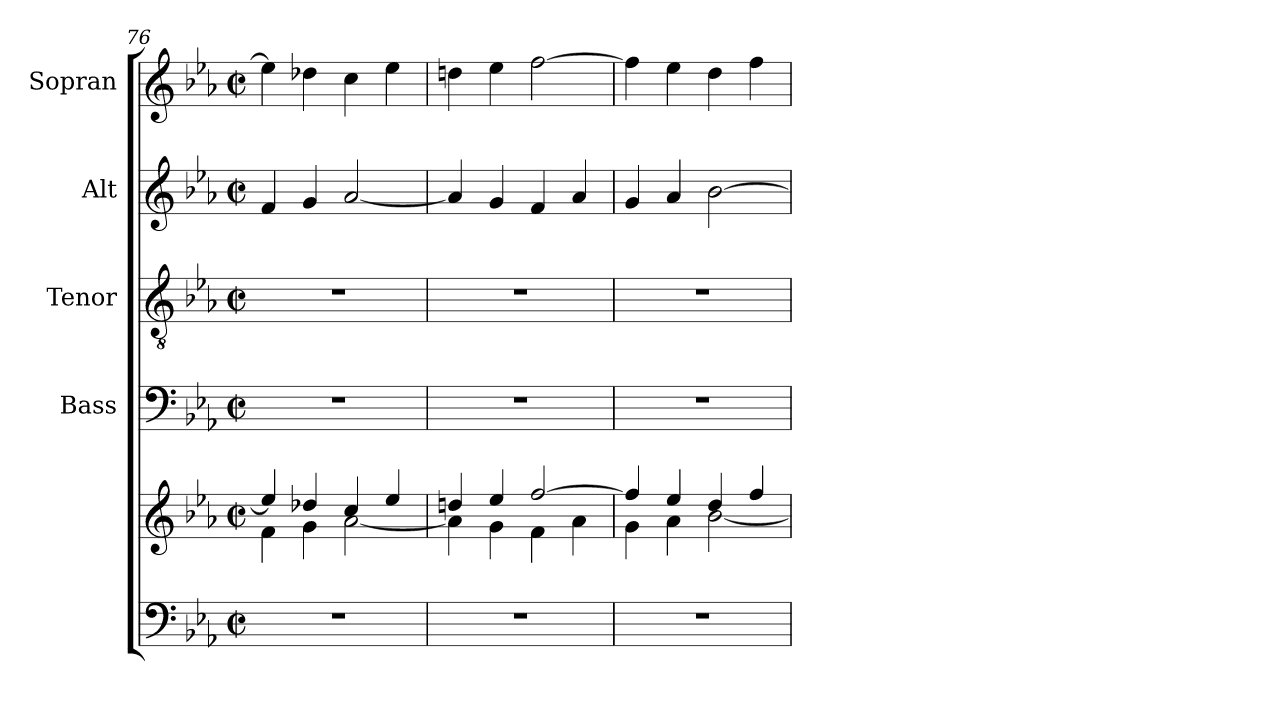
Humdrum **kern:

**kern	**kern	**kern	**kern	**kern	**kern
*part5	*part5	*part4	*part3	*part2	*part1
*staff6	*staff5	*staff4	*staff3	*staff2	*staff1
*	*	*I"Bass	*I"Tenor	*I"Alt	*I"Sopran
*	*	*I'B.	*I'T.	*I'A.	*I'S.
*clefF4	*clefG2	*clefF4	*clefGv2	*clefG2	*clefG2
*k[b-e-a-]	*k[b-e-a-]	*k[b-e-a-]	*k[b-e-a-]	*k[b-e-a-]	*k[b-e-a-]
*E-:	*E-:	*E-:	*E-:	*E-:	*E-:
*M2/2	*M2/2	*M2/2	*M2/2	*M2/2	*M2/2
*met(c|)	*met(c|)	*met(c|)	*met(c|)	*met(c|)	*met(c|)
=76	=76	=76	=76	=76	=76
*	*^	*	*	*	*
1r	4ee-/]	4f\	1r	1r	4f/	4ee-\]
.	4dd-X/	4g\	.	.	4g/	4dd-X\
.	4cc/	[<2a-\	.	.	[2a-/	4cc\
.	4ee-/	.	.	.	.	4ee-\
=77	=77	=77	=77	=77	=77	=77
1r	4ddn/	4a-\]	1r	1r	4a-/]	4ddn\
.	4ee-/	4g\	.	.	4g/	4ee-\
.	[>2ff/	4f\	.	.	4f/	[2ff\
.	.	4a-\	.	.	4a-/	.
=78	=78	=78	=78	=78	=78	=78
1r	4ff/]	4g\	1r	1r	4g/	4ff\]
.	4ee-/	4a-\	.	.	4a-/	4ee-\
.	4dd/	[<2b-\	.	.	[2b-\	4dd\
.	4ff/	.	.	.	.	4ff\
*	*v	*v	*	*	*	*
=	=	=	=	=	=
*-	*-	*-	*-	*-	*-
